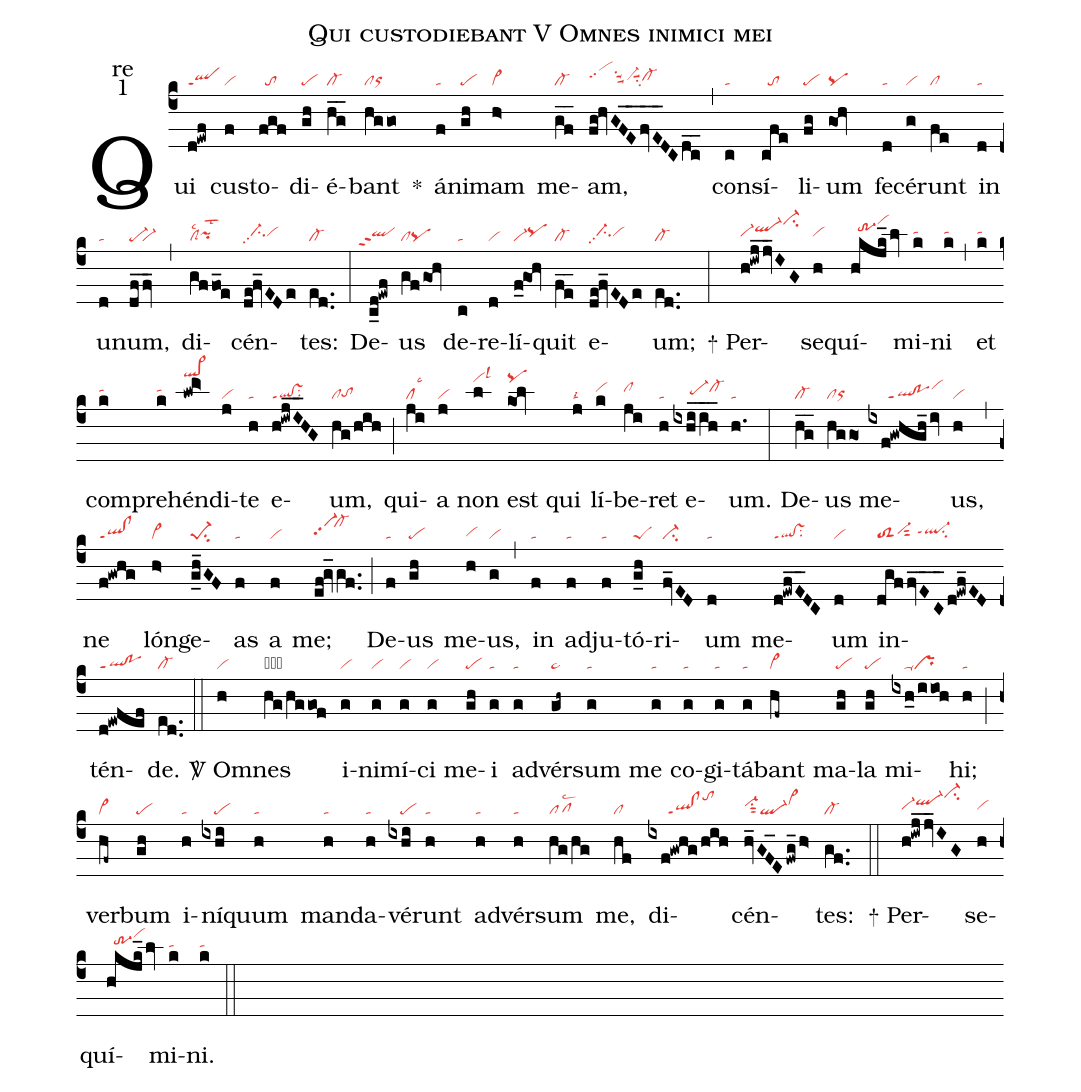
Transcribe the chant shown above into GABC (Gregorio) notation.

name:Qui custodiebant V Omnes inimici mei;
office-part:re;
mode:1;
nabc-lines:1;
%%
(c4) Qui(d!ewf|qlppt1) cus(f|vi)to(fgf|//to)di(gh|pe)é(hg__|cl-)bant(hggo|clorhg) <sp>*</sp>() á(f|ta)ni(gh|pe)mam(h>|vi>) me(gf__|cl-)am,(fg!hvGFE__fvE__DCdc__|vihipp2su1suu2vi-hhsuu1su2cl-hh) (,) con(c|ta)sí(cfe|//to)li(fg|pe)um(goh|pq) fe(d|ta)cé(g|vi)runt(fe|cl) in(d|ta) u(d|ta)num,(df_fv_|pe-``vi-) (,) di(gffo_e|clSlsc2pihhlst2)cén(de!fv_EDe|//ci-hhpp2vihh)tes:(ed..|cl-) (:) De(c_d!ewf|```qlhhppt2)us(gf/goh|clpq) de(c|ta)re(d|vi)lí(f_0@goh|vi-pqhh)quit(fe__|cl-) e(de!fv_EDe|//ci-hhpp2vihh)um;(ed..|cl-) (:)
<sp>+</sp> Per(h!iwj_jv_IG|vi-hhql-hjci-hm)se(h|vihh)quí(hkjk_/lv|//tr-3hjvihm)mi(k|tahi)ni(k|tahi) (,) et(k|tahi) com(k|tahi)pre(k|tahi)hén(lwm>|ql>hp)di(j|vi)te(h|ta) e(h!iwjI__HG|ql!vsppt1su2)um,(hg/hih|cltohg) (;) qui(ji|cllsc3)a(j|vi) non(l|vihmlsl3) est(kol|pqhm) qui(j|talsi2) lí(k|vihi)be(ji|clhi)ret(h|ta) e(ixhi_ih__|/////pe-hhcl-hi)um.(h.|ta) (:) De(hg__|cl-)us(hggo|clorhg) me(ixf!gwhgh_/iv|//////ql!poppt1vihj)us,(h|vi) (,) ne(f!gwhg|ql!clppt1) lón(h>|vi>)ge(g_h_GF|pe-1su2)as(f|ta) a(f|vi) me;(ef!gv_gf..|vi-hhpp2`cl-hk) (;) De(f|ta)us(gh|pe) me(h|vihg)us,(g|vi) (,) in(f|ta) ad(f|ta)ju(f|ta)tó(g_h|peS)ri(fv_ED|ci-)um(d|ta) me(d!ewfE__DC|ql!vsppt1su2)um(d|vi) in(dgffv_EC__d!ewf_ED|toS2vi-hhsut2/ql-hhppt1su2)tén(d!ewfef|ql!poppt1)de.(ed..|cl-) (::)

<sp>V/</sp> Om(h|vi)nes(hg/hggof|pf!pi) i(g|vi)ni(g|vi)mí(g|vi)ci(g|vi) me(gh|pe)i(g|ta) ad(g|ta)vér(gh~|ta>)sum(g|ta) me(g|ta) co(g|ta)gi(g|ta)tá(g|ta)bant(hf~|vi>) ma(gh|pe)la(gh|pe) mi(ixh_0/iioh|////ta-pr)hi;(h|ta) (;) ver(hf~|vi>)bum(gh|pe) i(h|ta)ní(ixhi|////pe)quum(h|ta) man(h|ta)da(h|ta)vé(ixhi|////pe)runt(h|ta) ad(h|ta)vér(h|ta)sum(hg/hg|pflsc2) me,(hf|cl) di(ixf!gwhg/hih|//////ql!clppt1tohl)cén(hv_GF_E/fwg_/h>|vi-hisu1sut2ql-vi>hj)tes:(gf..|cl-) (::)
<sp>+</sp> Per(h!iwj_jv_IG|vi-hhql-hjci-hm)se(h|vihh)quí(hkjk_/lv|//tr-3hjvihm)mi(k|tahi)ni.(k|tahi) (::)
